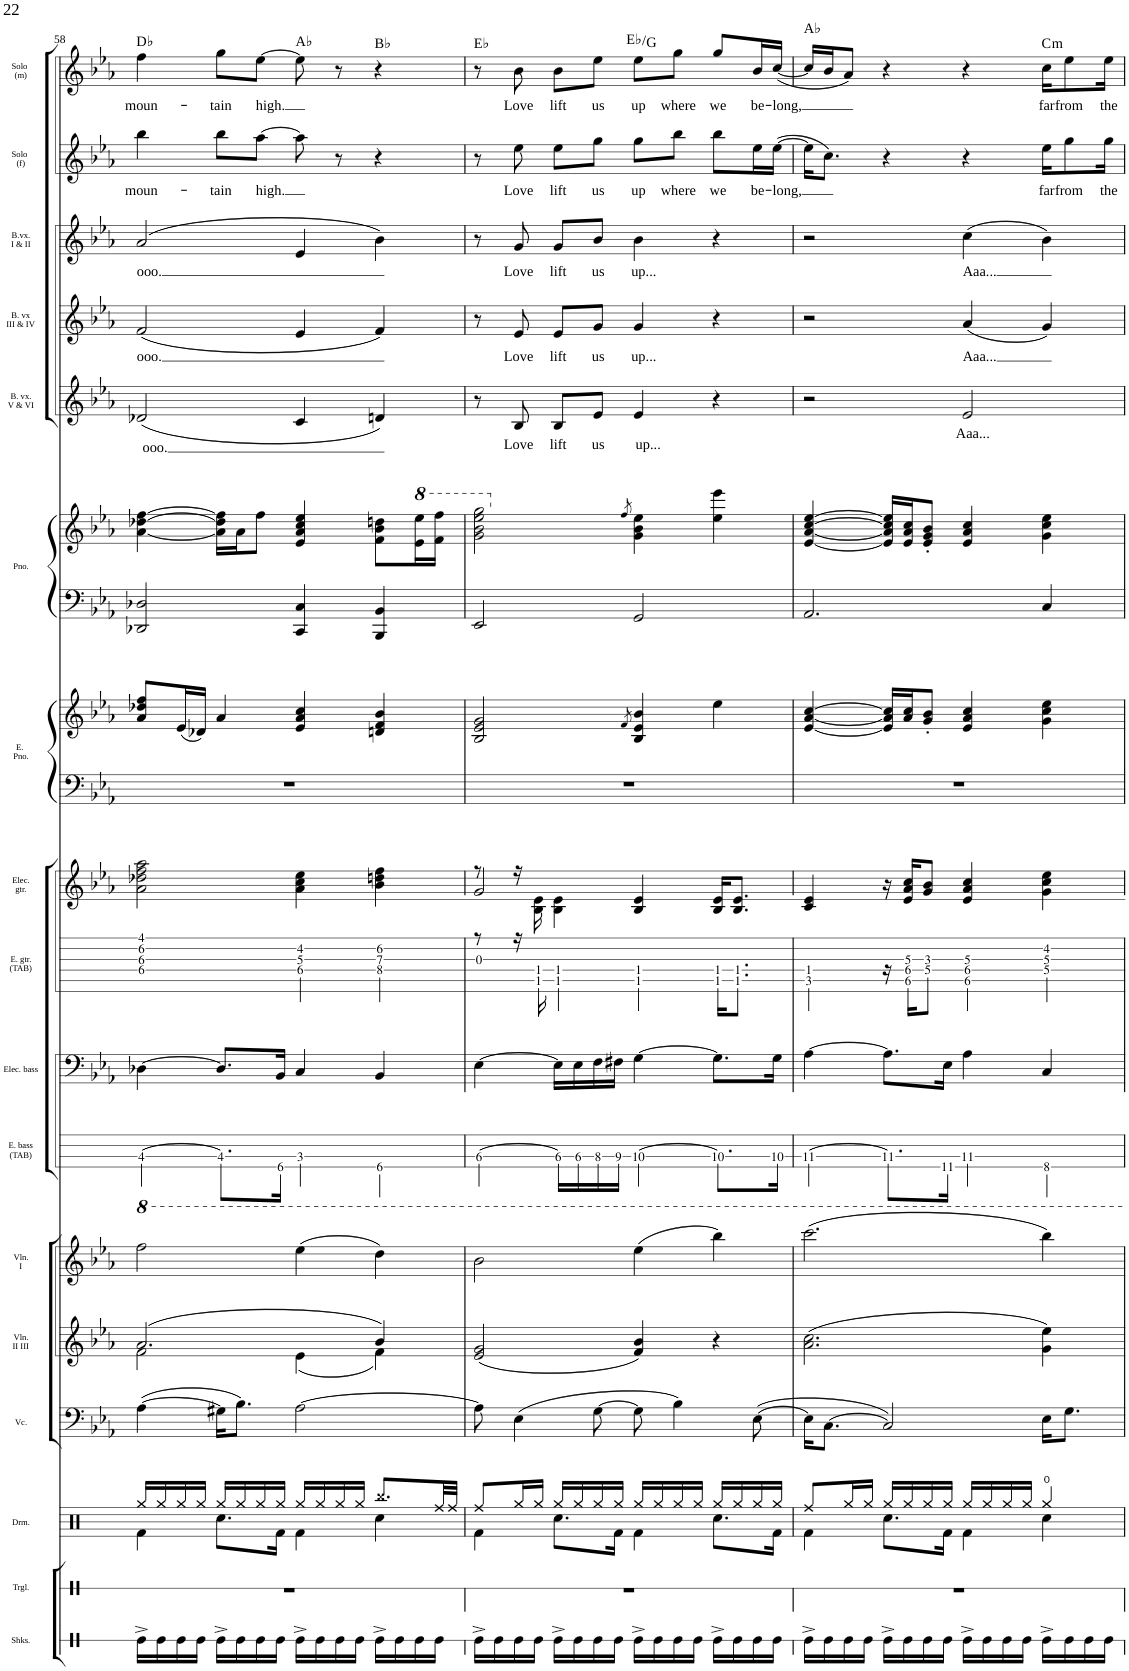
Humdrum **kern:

**kern	**kern	**kern	**kern	**kern	**kern	**kern	**kern	**kern	**kern	**kern	**kern	**kern	**kern	**kern	**text	**kern	**text	**kern	**text	**kern	**text	**kern	**text	**harte
*part17	*part16	*part15	*part14	*part13	*part12	*part11	*part10	*part9	*part8	*part7	*part7	*part6	*part6	*part5	*part5	*part4	*part4	*part3	*part3	*part2	*part2	*part1	*part1	*part1
*staff19	*staff18	*staff17	*staff16	*staff15	*staff14	*staff13	*staff12	*staff11	*staff10	*staff9	*staff8	*staff7	*staff6	*staff5	*staff5	*staff4	*staff4	*staff3	*staff3	*staff2	*staff2	*staff1	*staff1	*
*I"Shakers	*I"Triangle	*I"Drums	*I"Cello	*I"Violin II III	*I"Violin I	*I"E. bass (TAB)	*I"E. bass	*I"E. gtr. (TAB)	*I"Electric  guitar	*I"Electric  Piano	*	*I"Piano	*	*I"Back. voc. V &amp; VI	*	*I"Back. voc. III &amp; IV	*	*I"Back. voc. I &amp; II	*	*I"Solo   (f)	*	*I"Solo   (m)	*	*
*I'Shks.	*I'Trgl.	*I'Drm.	*	*I'Vln. II III	*I'Vln. I	*I'E. bass  (TAB)	*	*I'E. gtr. (TAB)	*I'Elec. gtr.	*I'E.   Pno.	*	*I'Pno.	*	*	*	*	*	*	*	*I'Solo   (f)	*	*I'Solo   (m)	*	*
!!LO:PB:g=z
*clefX	*clefX	*clefX	*clefF4	*clefG2	*clefG2	*	*clefF4	*	*clefG2	*clefF4	*clefG2	*clefF4	*clefG2	*clefG2	*	*clefG2	*	*clefG2	*	*clefG2	*	*clefG2	*	*
*	*	*	*	*	*	*	*Trd7c12	*	*Trd7c12	*	*	*	*	*	*	*	*	*	*	*Trd5c9	*	*Trd8c14	*	*
*k[b-e-a-]	*k[b-e-a-]	*k[b-e-a-]	*k[b-e-a-]	*k[b-e-a-]	*k[b-e-a-]	*k[b-e-a-]	*k[b-e-a-]	*k[b-e-a-]	*k[b-e-a-]	*k[b-e-a-]	*k[b-e-a-]	*k[b-e-a-]	*k[b-e-a-]	*k[b-e-a-]	*	*k[b-e-a-]	*	*k[b-e-a-]	*	*k[b-e-a-]	*	*k[b-e-a-]	*	*
*E-:	*E-:	*E-:	*E-:	*E-:	*E-:	*E-:	*E-:	*E-:	*E-:	*E-:	*E-:	*E-:	*E-:	*E-:	*	*E-:	*	*E-:	*	*E-:	*	*E-:	*	*
*M4/4	*M4/4	*M4/4	*M4/4	*M4/4	*M4/4	*	*M4/4	*	*M4/4	*M4/4	*M4/4	*M4/4	*M4/4	*M4/4	*	*M4/4	*	*M4/4	*	*M4/4	*	*M4/4	*	*
=58	=58	=58	=58	=58	=58	=58	=58	=58	=58	=58	=58	=58	=58	=58	=58	=58	=58	=58	=58	=58	=58	=58	=58	=58
*	*	*^	*	*^	*	*	*	*	*	*	*	*	*	*	*	*	*	*	*	*	*	*	*	*
!	!	!	!	!	!	!	!	!	!	!	!	!	!	!	!	!	!LO:LY:b	!	!LO:LY:b	!	!LO:LY:b	!	!LO:LY:b	!	!LO:LY:b	!
16Re^\LL	1r	16Rgg/LL	4Rf\	([4A-\	(2.a-/	2f\	2fff\	[4CC#\	[4D-X\	2A- 2d- 2f 2a-	2a-\ 2dd-X\ 2ff\ 2aa-\	1r	8a-/ 8dd-X/ 8ff/L	2DD-X/ 2D-X/	[4a-\ [4dd-X\ [4ff\	(2d-X/	ooo.	(2f/	ooo.	(2a-/	ooo.	4bb-\	moun-	4ff\	moun-	Db:maj
16Re\	.	16Rgg/	.	.	.	.	.	.	.	.	.	.	.	.	.	.	.	.	.	.	.	.	.	.	.	.
16Re\	.	16Rgg/	.	.	.	.	.	.	.	.	.	.	(16e-/L	.	.	.	.	.	.	.	.	.	.	.	.	.
16Re\JJ	.	16Rgg/JJ	.	.	.	.	.	.	.	.	.	.	16d-X/JJ)	.	.	.	.	.	.	.	.	.	.	.	.	.
!	!	!	!	!	!	!	!	!	!	!	!	!	!	!	!	!	!	!	!	!	!	!	!LO:LY:b	!	!LO:LY:b	!
16Re^\LL	.	16Rgg/LL	8.Rcc\L	16G#X\KL]	.	.	.	8.CC#\L]	8.D-/L]	.	.	.	4a-/	.	16a-\] 16dd-\] 16ff\]LL	.	.	.	.	.	.	8bb-\L	-tain	8gg\L	-tain	.
16Re\	.	16Rgg/	.	8.B-\J)	.	.	.	.	.	.	.	.	.	.	16a-\J	.	.	.	.	.	.	.	.	.	.	.
!	!	!	!	!	!	!	!	!	!	!	!	!	!	!	!	!	!	!	!	!	!	!	!LO:LY:b	!	!LO:LY:b	!
16Re\	.	16Rgg/	.	.	.	.	.	.	.	.	.	.	.	.	8ff\J	.	.	.	.	.	.	[8aa-\J	high.	[8ee-\J	high.	.
16Re\JJ	.	16Rgg/JJ	16Rf\Jk	.	.	.	.	16BBB-\Jk	16BB-/Jk	.	.	.	.	.	.	.	.	.	.	.	.	.	.	.	.	.
16Re^\LL	.	16Rgg/LL	4Rf\	[2A-\	.	(4e-\	(4eee-\	4CC\	4C/	4A-\ 4c\ 4e-\	4a-\ 4cc\ 4ee-\	.	4e-/ 4a-/ 4cc/	4CC/ 4C/	4e-/ 4a-/ 4cc/ 4ee-/	4c/	.	4e-/	.	4e-/	.	8aa-\]	.	8ee-\]	.	Ab:maj
16Re\	.	16Rgg/	.	.	.	.	.	.	.	.	.	.	.	.	.	.	.	.	.	.	.	.	.	.	.	.
16Re\	.	16Rgg/	.	.	.	.	.	.	.	.	.	.	.	.	.	.	.	.	.	.	.	8r	.	8r	.	.
16Re\JJ	.	16Rgg/JJ	.	.	.	.	.	.	.	.	.	.	.	.	.	.	.	.	.	.	.	.	.	.	.	.
16Re^\LL	.	8.Rbb/L	4Rcc\	.	4b-/)	4f\)	4ddd\)	4BBB-\	4BB-/	4B-\ 4d\ 4f\	4b-\ 4ddn\ 4ff\	.	4dn/ 4f/ 4b-/	4BBB-/ 4BB-/	8f\ 8b-\ 8ddn\L	4dn/)	.	4f/)	.	4b-\)	.	4r	.	4r	.	Bb:maj
16Re\	.	.	.	.	.	.	.	.	.	.	.	.	.	.	.	.	.	.	.	.	.	.	.	.	.	.
*	*	*	*	*	*	*	*	*	*	*	*	*	*	*	*8va	*	*	*	*	*	*	*	*	*	*	*
16Re\	.	.	.	.	.	.	.	.	.	.	.	.	.	.	16ee-\ 16eee-\L	.	.	.	.	.	.	.	.	.	.	.
16Re\JJ	.	32Rff/LL	.	.	.	.	.	.	.	.	.	.	.	.	16ff\ 16fff\JJ	.	.	.	.	.	.	.	.	.	.	.
.	.	32Rff/JJJ	.	.	.	.	.	.	.	.	.	.	.	.	.	.	.	.	.	.	.	.	.	.	.	.
*	*	*	*	*	*v	*v	*	*	*	*	*	*	*	*	*	*	*	*	*	*	*	*	*	*	*	*
=59	=59	=59	=59	=59	=59	=59	=59	=59	=59	=59	=59	=59	=59	=59	=59	=59	=59	=59	=59	=59	=59	=59	=59	=59	=59
*	*	*	*	*	*	*	*	*	*^	*^	*	*	*	*	*	*	*	*	*	*	*	*	*	*	*
16Re^\LL	1r	8Rff/L	4Rf\	8A-\]	(2e-/ 2g/	2bb-\	[4EE-\	[4E-\	8r	2G	8r	2g/	1r	2B-/ 2e-/ 2g/	2EE-/	2gg\ 2bb-\ 2eee-\ 2ggg\	8r	.	8r	.	8r	.	8r	.	8r	.	Eb:maj
16Re\	.	.	.	.	.	.	.	.	.	.	.	.	.	.	.	.	.	.	.	.	.	.	.	.	.	.	.
!	!	!	!	!	!	!	!	!	!	!	!	!	!	!	!	!	!	!LO:LY:b	!	!LO:LY:b	!	!LO:LY:b	!	!LO:LY:b	!	!LO:LY:b	!
16Re\	.	16Rgg/L	.	(4E-\	.	.	.	.	16r	.	16r	.	.	.	.	.	8B-/	Love	8e-/	Love	8g/	Love	8ee-\	Love	8b-\	Love	.
16Re\JJ	.	16Rgg/JJ	.	.	.	.	.	.	16BB-\ 16E-\	.	16B-\ 16e-\	.	.	.	.	.	.	.	.	.	.	.	.	.	.	.	.
!	!	!	!	!	!	!	!	!	!	!	!	!	!	!	!	!	!	!LO:LY:b	!	!LO:LY:b	!	!LO:LY:b	!	!LO:LY:b	!	!LO:LY:b	!
16Re^\LL	.	16Rgg/LL	8.Rcc\L	.	.	.	16EE-\LL]	16E-\LL]	4BB-\ 4E-\	.	4B-\ 4e-\	.	.	.	.	.	8B-/L	lift	8e-/L	lift	8g/L	lift	8ee-\L	lift	8b-\L	lift	.
16Re\	.	16Rgg/	.	.	.	.	16EE-\	16E-\	.	.	.	.	.	.	.	.	.	.	.	.	.	.	.	.	.	.	.
!	!	!	!	!	!	!	!	!	!	!	!	!	!	!	!	!	!	!LO:LY:b	!	!LO:LY:b	!	!LO:LY:b	!	!LO:LY:b	!	!LO:LY:b	!
16Re\	.	16Rgg/	.	[8G\	.	.	16FF\	16F\	.	.	.	.	.	.	.	.	8e-/J	us	8g/J	us	8b-/J	us	8gg\J	us	8ee-\J	us	.
16Re\JJ	.	16Rgg/JJ	16Rf\Jk	.	.	.	16FF#\JJ	16F#X\JJ	.	.	.	.	.	.	.	.	.	.	.	.	.	.	.	.	.	.	.
*	*	*	*	*	*	*	*	*	*	*	*	*	*	*	*	*X8va	*	*	*	*	*	*	*	*	*	*	*
.	.	.	.	.	.	.	.	.	.	.	.	.	.	8qf/	.	8qff/	.	.	.	.	.	.	.	.	.	.	.
!	!	!	!	!	!	!	!	!	!	!	!	!	!	!	!	!	!	!LO:LY:b	!	!LO:LY:b	!	!LO:LY:b	!	!LO:LY:b	!	!LO:LY:b	!
16Re^\LL	.	16Rgg/LL	4Rf\	8G\]	4f/ 4b-/)	(4eee-\	[4GG\	[4G\	4BB-\ 4E-\	2ryy	4B-/ 4e-/	2ryy	.	4B-/ 4e-/ 4b-/	2GG/	4g\ 4b-\ 4ee-\	4e-/	up...	4g/	up...	4b-\	up...	8gg\L	up	8ee-\L	up	Eb:maj/3
16Re\	.	16Rgg/	.	.	.	.	.	.	.	.	.	.	.	.	.	.	.	.	.	.	.	.	.	.	.	.	.
!	!	!	!	!	!	!	!	!	!	!	!	!	!	!	!	!	!	!	!	!	!	!	!	!LO:LY:b	!	!LO:LY:b	!
16Re\	.	16Rgg/	.	4B-\)	.	.	.	.	.	.	.	.	.	.	.	.	.	.	.	.	.	.	8bb-\J	where	8gg\J	where	.
16Re\JJ	.	16Rgg/JJ	.	.	.	.	.	.	.	.	.	.	.	.	.	.	.	.	.	.	.	.	.	.	.	.	.
!	!	!	!	!	!	!	!	!	!	!	!	!	!	!	!	!	!	!	!	!	!	!	!	!LO:LY:b	!	!LO:LY:b	!
16Re^\LL	.	16Rgg/LL	8.Rcc\L	.	4r	4bbb-\)	8.GG\L]	8.G\L]	16BB-\ 16E-\KL	.	16B-/ 16e-/KL	.	.	4ee-\	.	4ee-\ 4eee-\	4r	.	4r	.	4r	.	8bb-\L	we	8gg/L	we	.
16Re\	.	16Rgg/	.	.	.	.	.	.	8.BB-\ 8.E-\J	.	8.B-/ 8.e-/J	.	.	.	.	.	.	.	.	.	.	.	.	.	.	.	.
!	!	!	!	!	!	!	!	!	!	!	!	!	!	!	!	!	!	!	!	!	!	!	!	!LO:LY:b	!	!LO:LY:b	!
16Re\	.	16Rgg/	.	([8E-\	.	.	.	.	.	.	.	.	.	.	.	.	.	.	.	.	.	.	16ee-\L	be-	16b-/L	be-	.
!	!	!	!	!	!	!	!	!	!	!	!	!	!	!	!	!	!	!	!	!	!	!	!	!LO:LY:b	!	!LO:LY:b	!
16Re\JJ	.	16Rgg/JJ	16Rf\Jk	.	.	.	16GG\Jk	16G\Jk	.	.	.	.	.	.	.	.	.	.	.	.	.	.	([16ee-\JJ	-long,	([16cc/JJ	-long,	.
*	*	*	*	*	*	*	*	*	*v	*v	*	*	*	*	*	*	*	*	*	*	*	*	*	*	*	*	*
*	*	*	*	*	*	*	*	*	*	*v	*v	*	*	*	*	*	*	*	*	*	*	*	*	*	*	*
=60	=60	=60	=60	=60	=60	=60	=60	=60	=60	=60	=60	=60	=60	=60	=60	=60	=60	=60	=60	=60	=60	=60	=60	=60	=60
16Re^\LL	1r	8Rff/L	4Rf\	16E-\KL]	(2.a-\ 2.cc\	(2.cccc\	[4GG#\	[4A-\	4C\ 4E-\	4c/ 4e-/	1r	[4e-/ [4a-/ [4cc/	2.AA-/	[4e-/ [4a-/ [4cc/ [4ee-/	2r	.	2r	.	2r	.	16ee-\KL]	.	16cc/LL]	.	Ab:maj
16Re\	.	.	.	[8.C\J	.	.	.	.	.	.	.	.	.	.	.	.	.	.	.	.	8.cc\J)	.	16b-/J	.	.
16Re\	.	16Rgg/L	.	.	.	.	.	.	.	.	.	.	.	.	.	.	.	.	.	.	.	.	8a-/J)	.	.
16Re\JJ	.	16Rgg/JJ	.	.	.	.	.	.	.	.	.	.	.	.	.	.	.	.	.	.	.	.	.	.	.
16Re^\LL	.	16Rgg/LL	8.Rcc\L	2C/])	.	.	8.GG#\L]	8.A-\L]	16r	16r	.	16e-/] 16a-/] 16cc/]LL	.	16e-/] 16a-/] 16cc/] 16ee-/]LL	.	.	.	.	.	.	4r	.	4r	.	.
16Re\	.	16Rgg/	.	.	.	.	.	.	16E-\ 16A-\ 16c\KL	16e-/ 16a-/ 16cc/KL	.	16a-/ 16cc/J	.	16e-/ 16a-/ 16cc/J	.	.	.	.	.	.	.	.	.	.	.
16Re\	.	16Rgg/	.	.	.	.	.	.	8G\ 8B-\J	8g/ 8b-/J	.	8g/' 8b-/'J	.	8e-/' 8g/' 8b-/'J	.	.	.	.	.	.	.	.	.	.	.
16Re\JJ	.	16Rgg/JJ	16Rf\Jk	.	.	.	16EE-\Jk	16E-\Jk	.	.	.	.	.	.	.	.	.	.	.	.	.	.	.	.	.
!	!	!	!	!	!	!	!	!	!	!	!	!	!	!	!	!LO:LY:b	!	!LO:LY:b	!	!LO:LY:b	!	!	!	!	!
16Re^\LL	.	16Rgg/LL	4Rf\	.	.	.	4GG#\	4A-\	4E-\ 4A-\ 4c\	4e-/ 4a-/ 4cc/	.	4e-/ 4a-/ 4cc/	.	4e-/ 4a-/ 4cc/	2e-/	Aaa...	(4a-/	Aaa...	(4cc\	Aaa...	4r	.	4r	.	.
16Re\	.	16Rgg/	.	.	.	.	.	.	.	.	.	.	.	.	.	.	.	.	.	.	.	.	.	.	.
16Re\	.	16Rgg/	.	.	.	.	.	.	.	.	.	.	.	.	.	.	.	.	.	.	.	.	.	.	.
16Re\JJ	.	16Rgg/JJ	.	.	.	.	.	.	.	.	.	.	.	.	.	.	.	.	.	.	.	.	.	.	.
!	!	!	!	!	!	!	!	!	!	!	!	!	!	!	!	!	!	!	!	!	!	!LO:LY:b	!	!LO:LY:b	!LO:H:kt=m
16Re^\LL	.	4Rgg/	4Rcc\	16E-\KL	4g\ 4ee-\)	4bbb-\)	4CC\	4C/	4G\ 4c\ 4e-\	4g\ 4cc\ 4ee-\	.	4g\ 4cc\ 4ee-\	4C/	4g\ 4cc\ 4ee-\	.	.	4g/)	.	4b-\)	.	16ee-\KL	far	16cc\KL	far	C:min
!	!	!	!	!	!	!	!	!	!	!	!	!	!	!	!	!	!	!	!	!	!	!LO:LY:b	!	!LO:LY:b	!
16Re\	.	.	.	8.G\J	.	.	.	.	.	.	.	.	.	.	.	.	.	.	.	.	8gg\	from	8ee-\	from	.
16Re\	.	.	.	.	.	.	.	.	.	.	.	.	.	.	.	.	.	.	.	.	.	.	.	.	.
!	!	!	!	!	!	!	!	!	!	!	!	!	!	!	!	!	!	!	!	!	!	!LO:LY:b	!	!LO:LY:b	!
16Re\JJ	.	.	.	.	.	.	.	.	.	.	.	.	.	.	.	.	.	.	.	.	16gg\Jk	the	16ee-\Jk	the	.
*	*	*v	*v	*	*	*	*	*	*	*	*	*	*	*	*	*	*	*	*	*	*	*	*	*	*
=	=	=	=	=	=	=	=	=	=	=	=	=	=	=	=	=	=	=	=	=	=	=	=	=
*-	*-	*-	*-	*-	*-	*-	*-	*-	*-	*-	*-	*-	*-	*-	*-	*-	*-	*-	*-	*-	*-	*-	*-	*-
